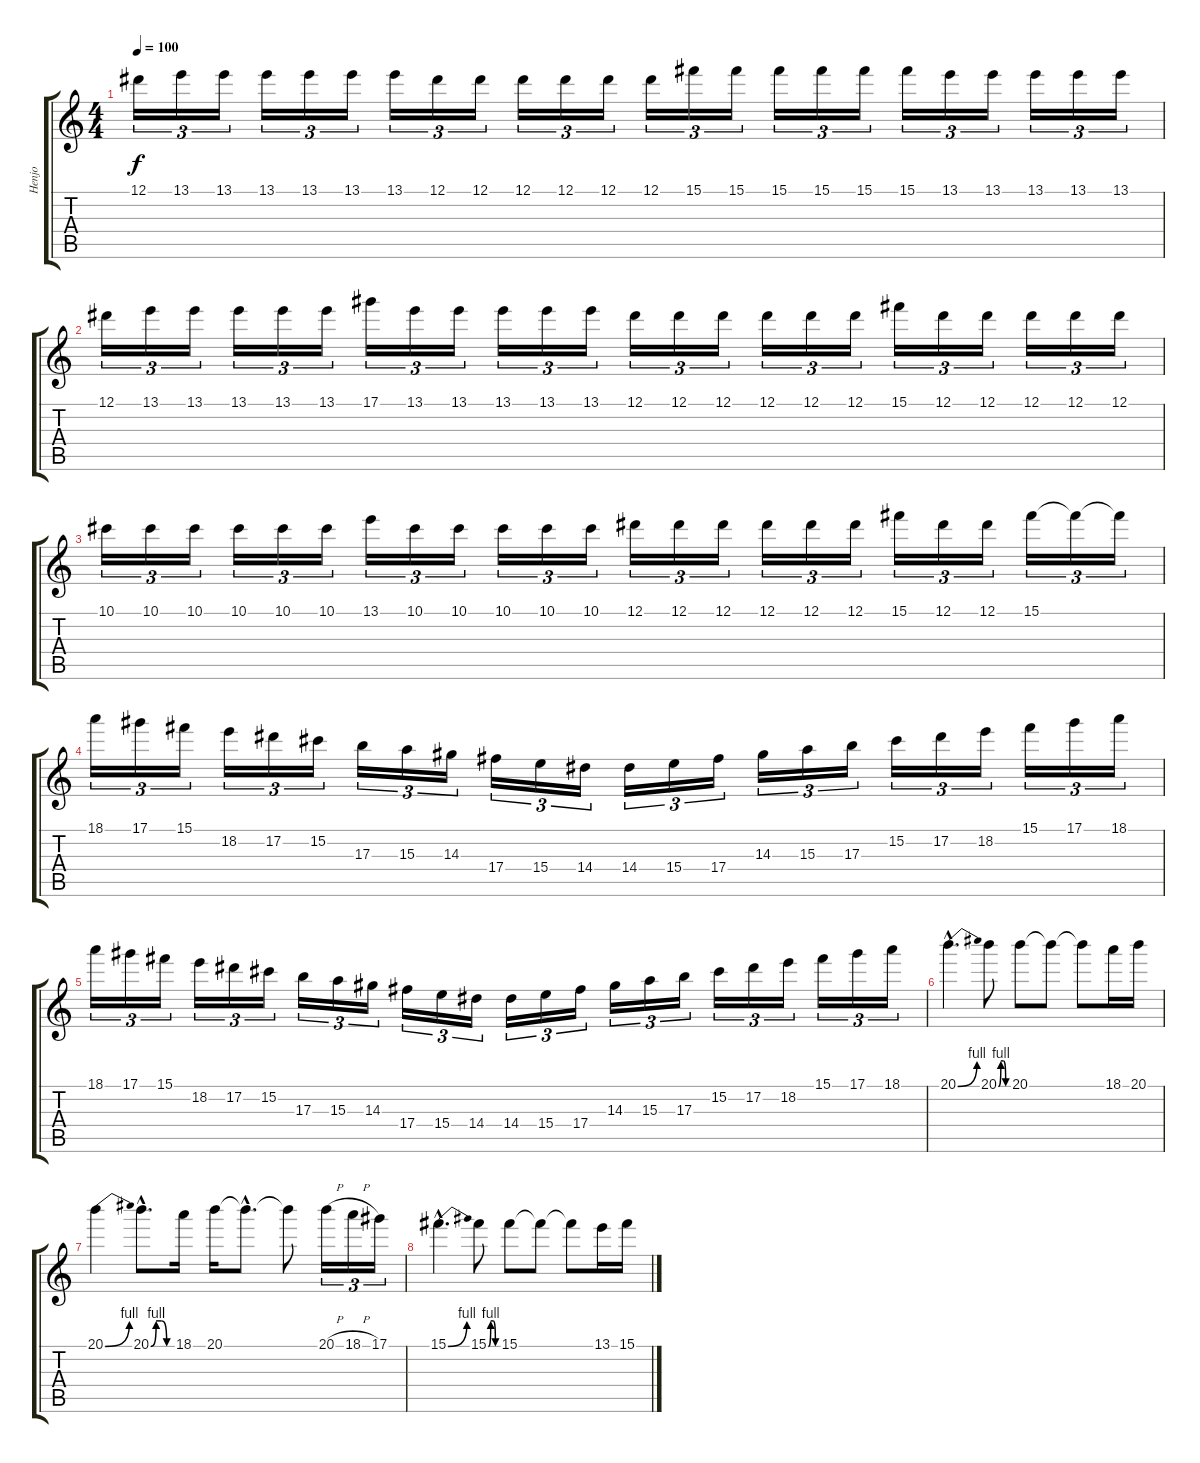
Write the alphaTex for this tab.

\track ("Henjo" "Henjo") {instrument distortionguitar}
\staff {score tabs}
\tuning (Eb4 Bb3 Gb3 Db3 Ab2 Eb2) {hide}
\ts (4 4)
\tempo 100
\clef g2
\ks c
12.1.16{tu (3 2) dy f} 13.1.16{tu (3 2)} 13.1.16{tu (3 2)} 13.1.16{tu (3 2)} 13.1.16{tu (3 2)} 13.1.16{tu (3 2)} 13.1.16{tu (3 2)} 12.1.16{tu (3 2)} 12.1.16{tu (3 2)} 12.1.16{tu (3 2)} 12.1.16{tu (3 2)} 12.1.16{tu (3 2)} 12.1.16{tu (3 2)} 15.1.16{tu (3 2)} 15.1.16{tu (3 2)} 15.1.16{tu (3 2)} 15.1.16{tu (3 2)} 15.1.16{tu (3 2)} 15.1.16{tu (3 2)} 13.1.16{tu (3 2)} 13.1.16{tu (3 2)} 13.1.16{tu (3 2)} 13.1.16{tu (3 2)} 13.1.16{tu (3 2)} |
12.1.16{tu (3 2)} 13.1.16{tu (3 2)} 13.1.16{tu (3 2)} 13.1.16{tu (3 2)} 13.1.16{tu (3 2)} 13.1.16{tu (3 2)} 17.1.16{tu (3 2)} 13.1.16{tu (3 2)} 13.1.16{tu (3 2)} 13.1.16{tu (3 2)} 13.1.16{tu (3 2)} 13.1.16{tu (3 2)} 12.1.16{tu (3 2)} 12.1.16{tu (3 2)} 12.1.16{tu (3 2)} 12.1.16{tu (3 2)} 12.1.16{tu (3 2)} 12.1.16{tu (3 2)} 15.1.16{tu (3 2)} 12.1.16{tu (3 2)} 12.1.16{tu (3 2)} 12.1.16{tu (3 2)} 12.1.16{tu (3 2)} 12.1.16{tu (3 2)} |
10.1.16{tu (3 2)} 10.1.16{tu (3 2)} 10.1.16{tu (3 2)} 10.1.16{tu (3 2)} 10.1.16{tu (3 2)} 10.1.16{tu (3 2)} 13.1.16{tu (3 2)} 10.1.16{tu (3 2)} 10.1.16{tu (3 2)} 10.1.16{tu (3 2)} 10.1.16{tu (3 2)} 10.1.16{tu (3 2)} 12.1.16{tu (3 2)} 12.1.16{tu (3 2)} 12.1.16{tu (3 2)} 12.1.16{tu (3 2)} 12.1.16{tu (3 2)} 12.1.16{tu (3 2)} 15.1.16{tu (3 2)} 12.1.16{tu (3 2)} 12.1.16{tu (3 2)} 15.1.16{tu (3 2)} 15.1{t}.16{tu (3 2)} 15.1{t}.16{tu (3 2)} |
18.1.16{tu (3 2)} 17.1.16{tu (3 2)} 15.1.16{tu (3 2)} 18.2.16{tu (3 2)} 17.2.16{tu (3 2)} 15.2.16{tu (3 2)} 17.3.16{tu (3 2)} 15.3.16{tu (3 2)} 14.3.16{tu (3 2)} 17.4.16{tu (3 2)} 15.4.16{tu (3 2)} 14.4.16{tu (3 2)} 14.4.16{tu (3 2)} 15.4.16{tu (3 2)} 17.4.16{tu (3 2)} 14.3.16{tu (3 2)} 15.3.16{tu (3 2)} 17.3.16{tu (3 2)} 15.2.16{tu (3 2)} 17.2.16{tu (3 2)} 18.2.16{tu (3 2)} 15.1.16{tu (3 2)} 17.1.16{tu (3 2)} 18.1.16{tu (3 2)} |
18.1.16{tu (3 2)} 17.1.16{tu (3 2)} 15.1.16{tu (3 2)} 18.2.16{tu (3 2)} 17.2.16{tu (3 2)} 15.2.16{tu (3 2)} 17.3.16{tu (3 2)} 15.3.16{tu (3 2)} 14.3.16{tu (3 2)} 17.4.16{tu (3 2)} 15.4.16{tu (3 2)} 14.4.16{tu (3 2)} 14.4.16{tu (3 2)} 15.4.16{tu (3 2)} 17.4.16{tu (3 2)} 14.3.16{tu (3 2)} 15.3.16{tu (3 2)} 17.3.16{tu (3 2)} 15.2.16{tu (3 2)} 17.2.16{tu (3 2)} 18.2.16{tu (3 2)} 15.1.16{tu (3 2)} 17.1.16{tu (3 2)} 18.1.16{tu (3 2)} |
20.1{be (bend 0 0 60 4) hac}.4{d} 20.1{be (custom 0 0 15 4 30 4 45 0 60 0)}.8 20.1.8 20.1{t}.8 20.1{t}.8 18.1.16 20.1.16 |
20.1{be (bend 0 0 60 4)}.4 20.1{be (custom 0 0 15 4 30 4 45 0 60 0) hac}.8{d} 18.1.16 20.1.16 20.1{hac t}.8{d} 20.1{t}.8 20.1{h}.16{tu (3 2)} 18.1{h}.16{tu (3 2)} 17.1.16{tu (3 2)} |
15.1{be (bend 0 0 60 4) hac}.4{d} 15.1{be (custom 0 0 15 4 30 4 45 0 60 0)}.8 15.1.8 15.1{t}.8 15.1{t}.8 13.1.16 15.1.16
